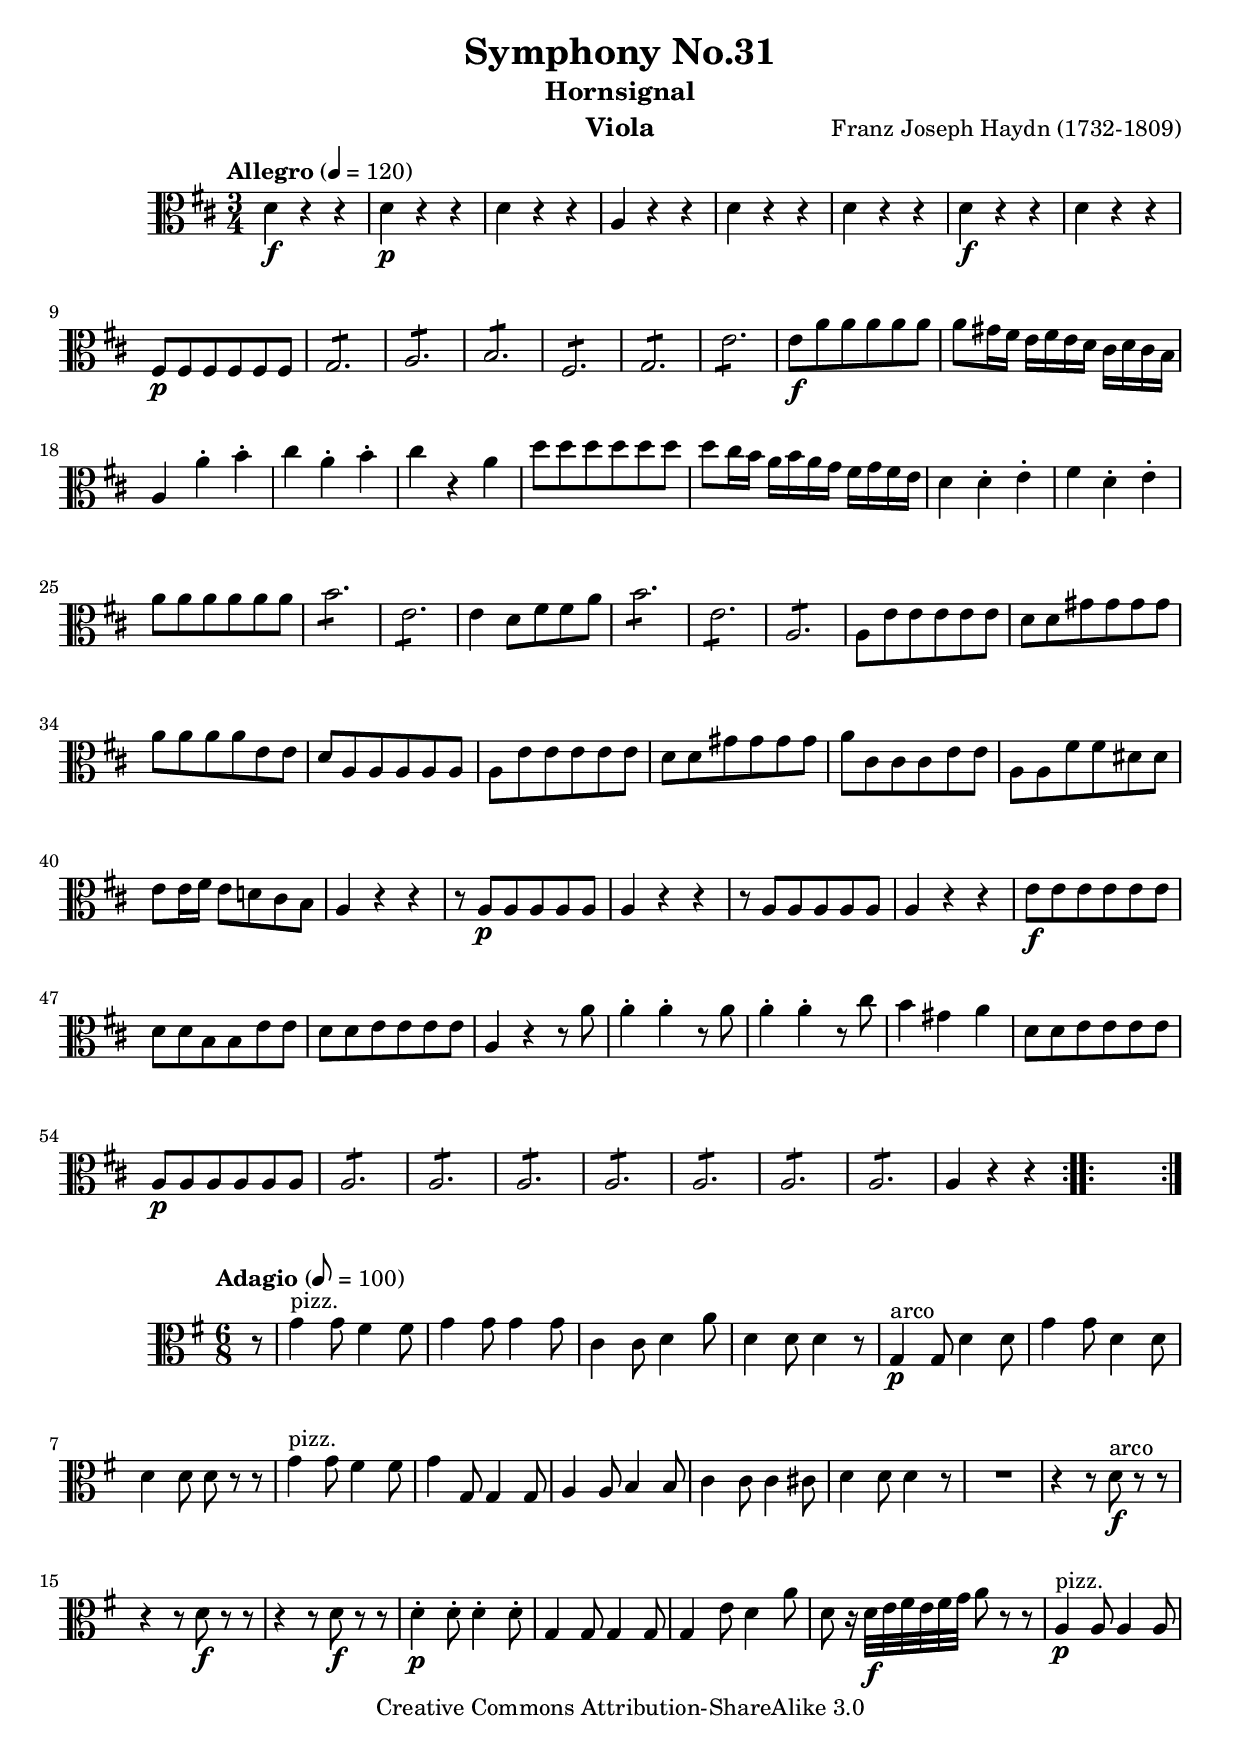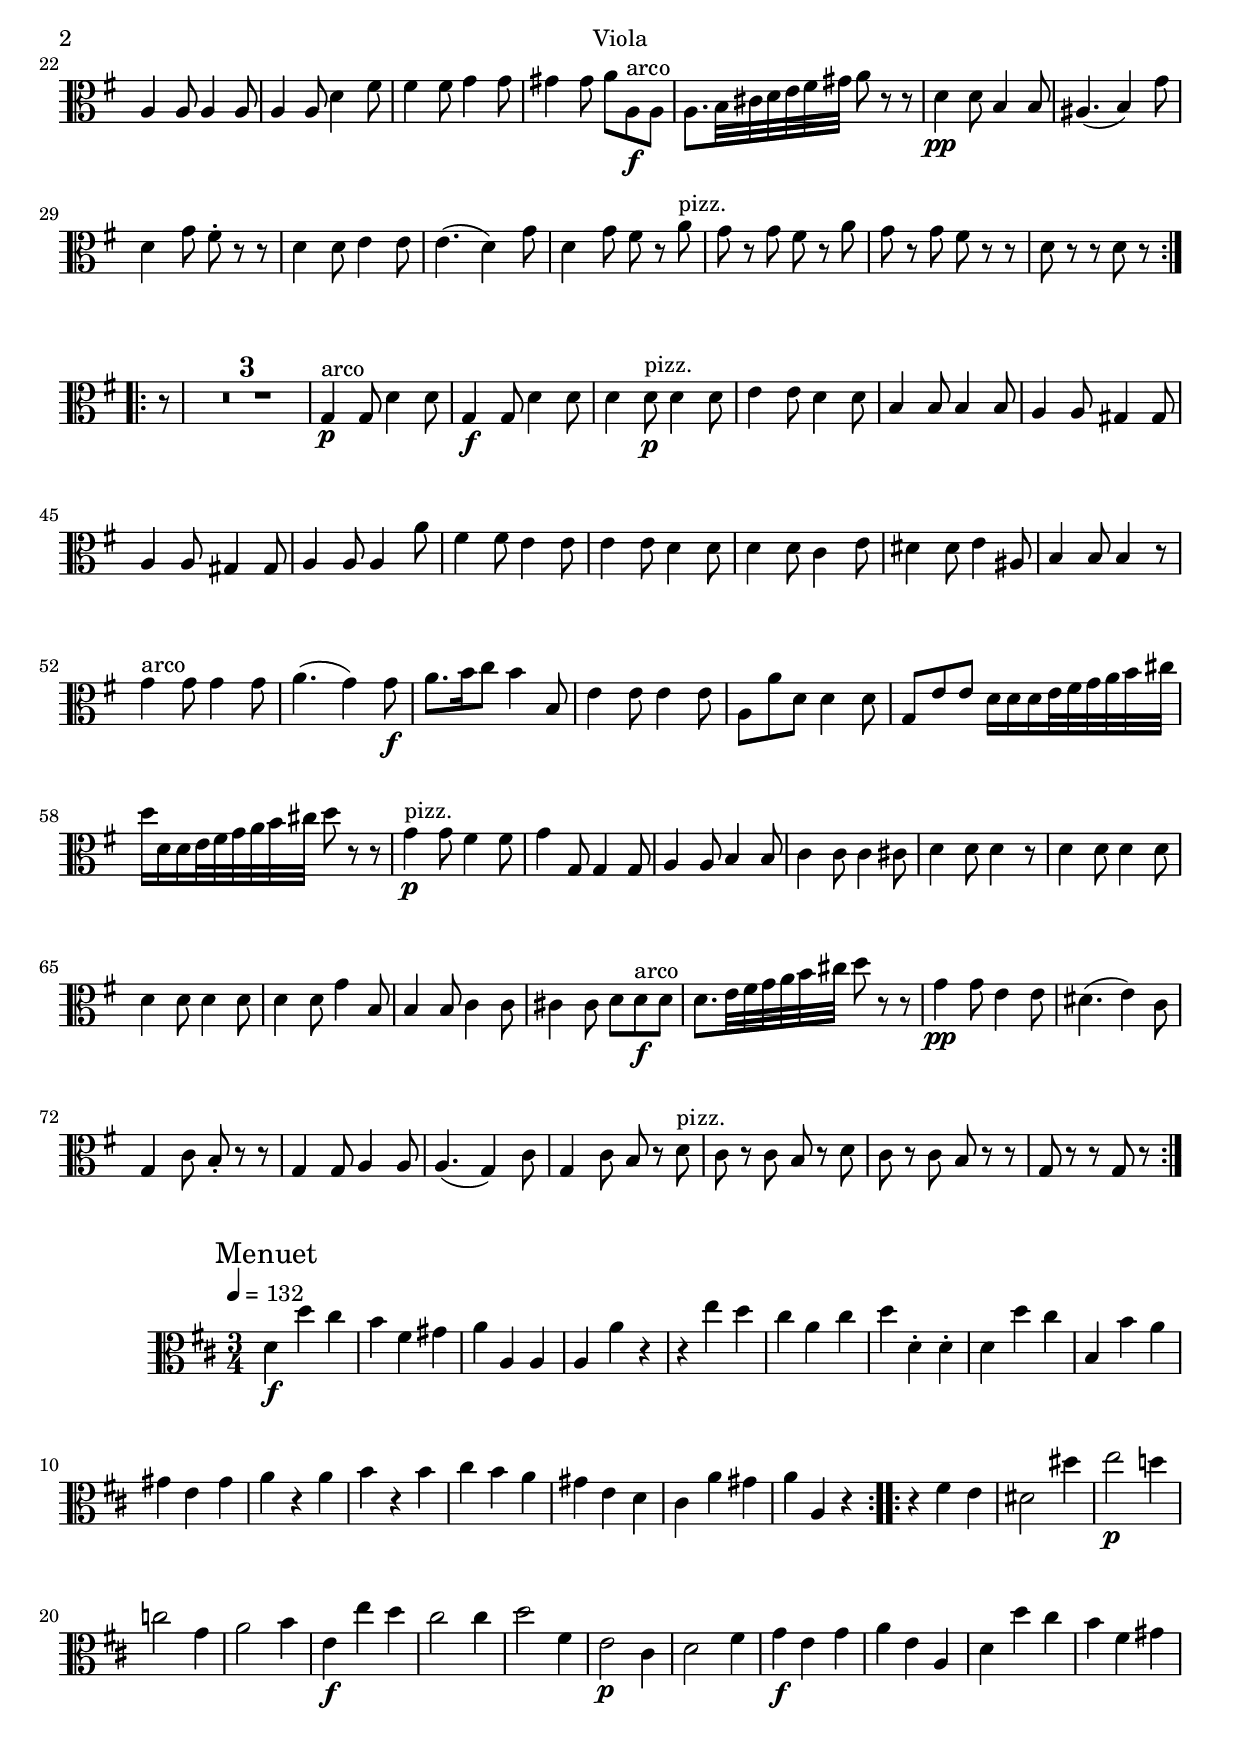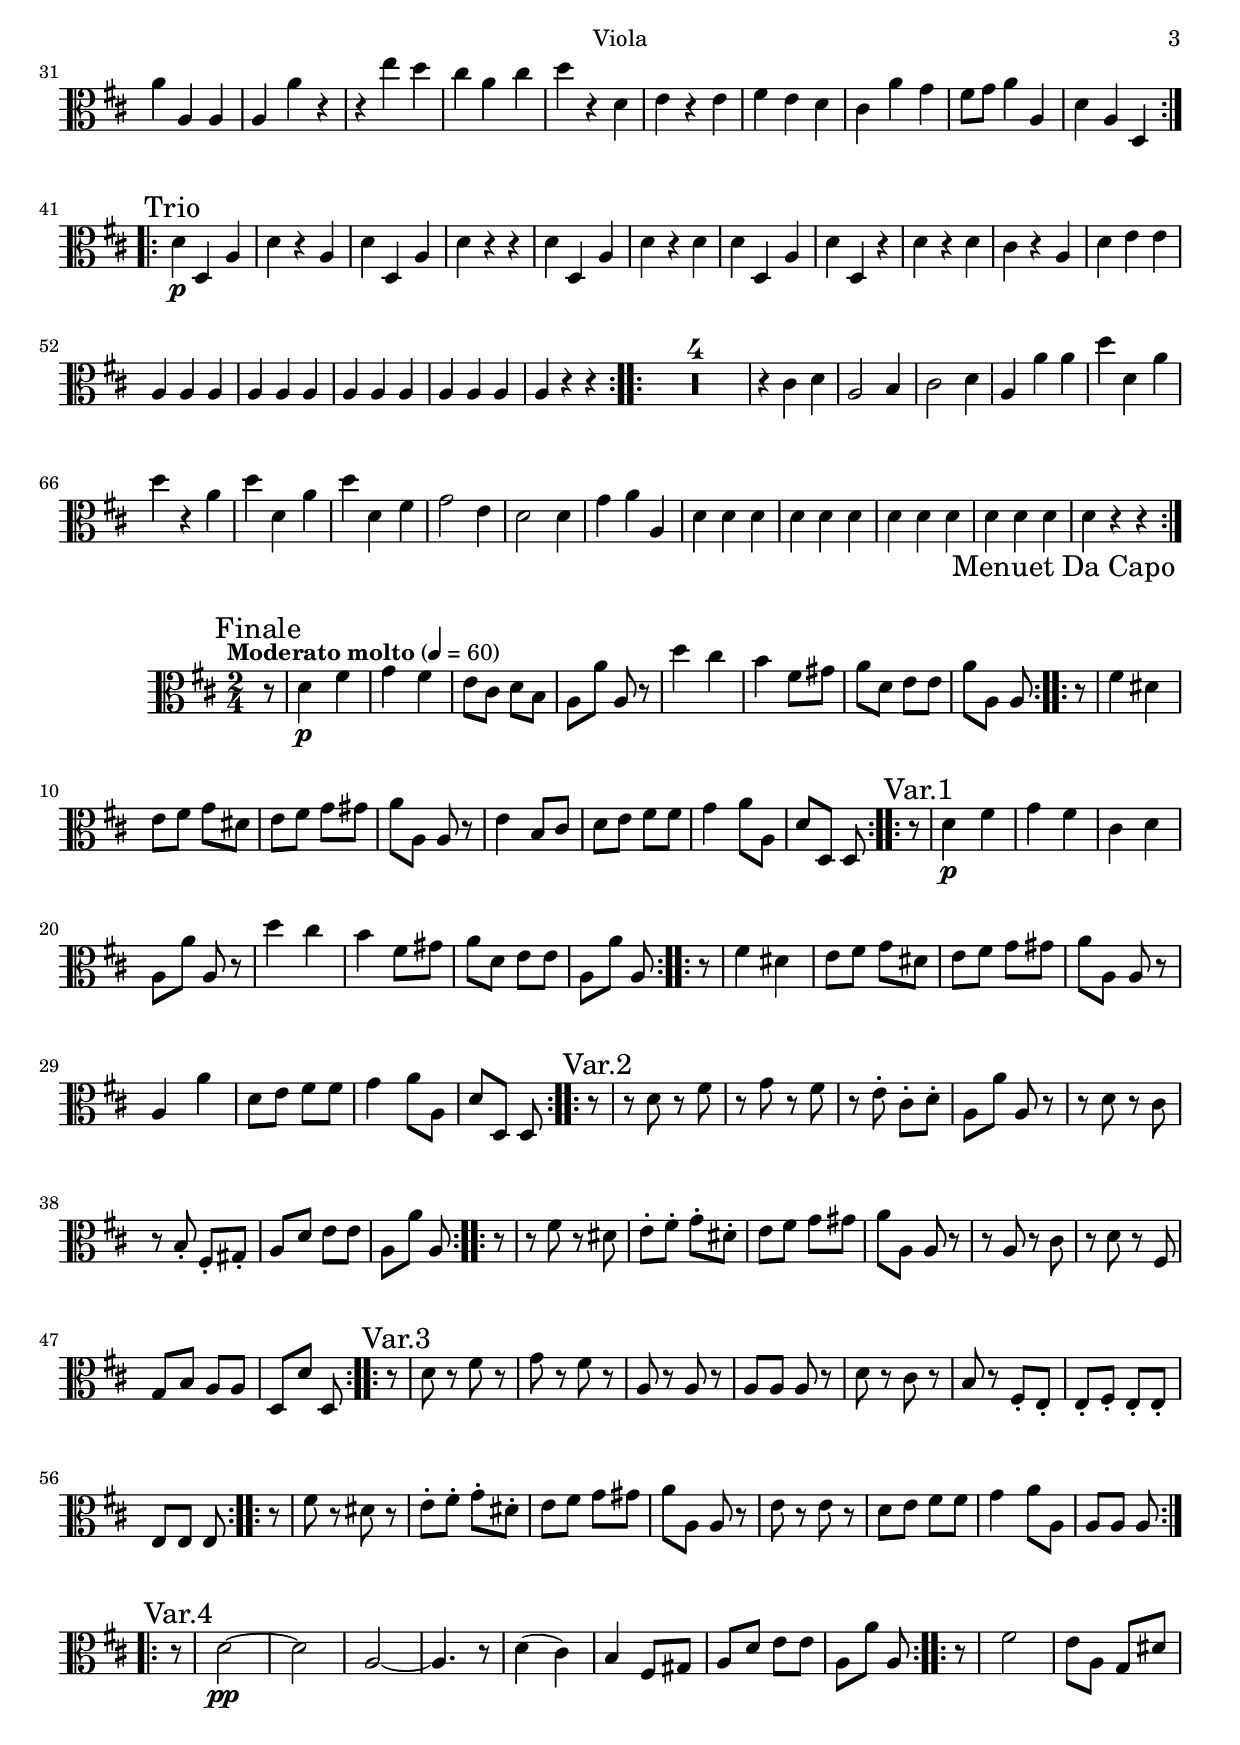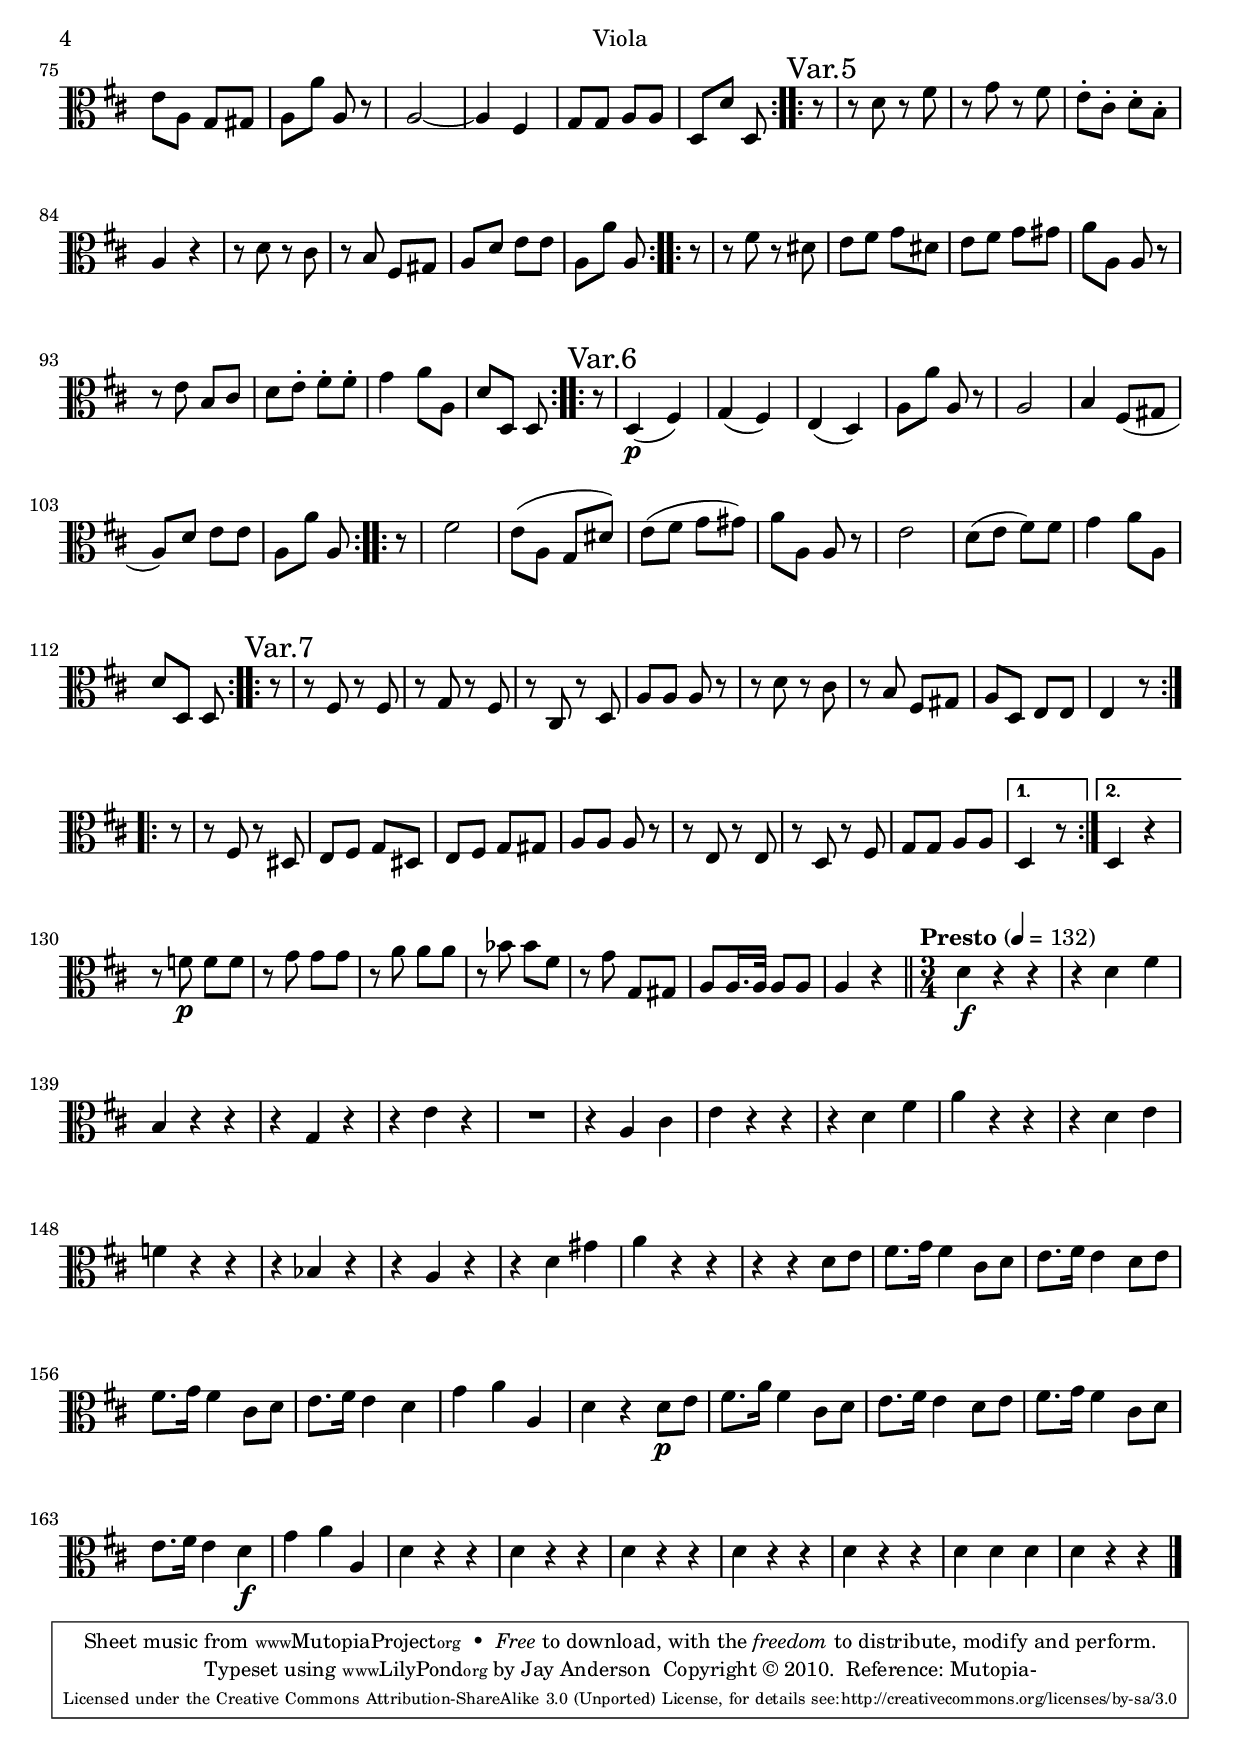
\version "2.13.16"

\include "defs.ily"
\version "2.13.16"

\include "defs.ily"

violaMvtI = \relative c'
{
  \key d \major
  \clef alto
  \repeat volta 2
  {
    d4\f r r |
    d\p r r |
    d r r |
    a r r |
    d r r |
    d r r |
    d\f r r |
    d r r |
    fis,8\p fis fis fis fis fis |
    \repeat tremolo 6 g8 |
    \repeat tremolo 6 a8 |
    \repeat tremolo 6 b8 |
    \repeat tremolo 6 fis8 |
    \repeat tremolo 6 g8 |
    \repeat tremolo 6 e'8 |
    e8\f a a a a a |
    a gis16 fis e fis e d cis d cis b |
    a4 a'-. b-. |
    cis a-. b-. |
    cis r a |
    d8 d d d d d |
    d cis16 b a b a g fis g fis e |
    d4 d-. e-. |
    fis d-. e-. |
    \repeat unfold 6 a8 |
    \repeat tremolo 6 b |
    \repeat tremolo 6 e, |
    e4 d8 fis fis a |
    \repeat tremolo 6 b |
    \repeat tremolo 6 e, |
    \repeat tremolo 6 a, |
    a e' e e e e |
    d d gis gis gis gis |
    a a a a e e |
    d a a a a a |
    a e' e e e e |
    d d gis gis gis gis |
    a cis, cis cis e e |
    a, a fis' fis dis dis |
    e8 e16 fis e8 d cis b |
    a4 r r |
    r8 a\p a a a a |
    a4 r r |
    r8 a a a a a | %source has note on down beat. Is this correct?
    a4 r r |
    e'8\f e e e e e |
    d d b b e e |
    d d e e e e |
    a,4 r r8 a' |
    a4-. a-. r8 a |
    a4-. a-. r8 cis |
    b4 gis a |
    d,8 d e e e e |
    a,\p a a a a a |
    \repeat unfold 7 {\repeat tremolo 6 a8} |
    a4 r r |
  }
}

violaMvtII = \relative c''
{
  \clef alto
  \key g \major
  \repeat volta 2
  {
    r8 |
    g4^\pizz g8 fis4 fis8 |
    g4 g8 g4 g8 |
    c,4 c8 d4 a'8 |
    d,4 d8 d4 r8 |
    g,4^\arco\p g8 d'4 d8 |
    g4 g8 d4 d8 |
    d4 d8 d r r |
    g4^\pizz g8 fis4 fis8 |
    g4 g,8 g4 g8 |
    a4 a8 b4 b8 |
    c4 c8 c4 cis8 |
    d4 d8 d4 r8 |
    R2. |
    r4 r8 d\f^\arco r r |
    r4 r8 d\f r r |
    r4 r8 d\f r r |
    d4-.\p d8-. d4-. d8-. |
    g,4 g8 g4 g8 |
    g4 e'8 d4 a'8 |
    d, r16 d32\f e fis e fis g a8 r r |
    a,4\p^\pizz a8 a4 a8 |
    a4 a8 a4 a8 |
    a4 a8 d4 fis8 |
    fis4 fis8 g4 g8 |
    gis4 gis8 a a,\f^\arco a |
    a8. b32 cis d e fis gis a8 r r |
    d,4\pp d8 b4 b8 |
    ais4.( b4) g'8 |
    d4 g8 fis-. r r |
    d4 d8 e4 e8 |
    e4.( d4) g8 |
    d4 g8 fis r a^\pizz |
    g r g fis r a |
    g r g fis r r |
    d r r d r
  }
  \repeat volta 2
  {
    r8 |
    R2.*3 |
    g,4\p^\arco g8 d'4 d8 |
    g,4\f g8 d'4 d8 |
    d4 d8\p^\pizz d4 d8 |
    e4 e8 d4 d8 |
    b4 b8 b4 b8 |
    a4 a8 gis4 gis8 |
    a4 a8 gis4 gis8 |
    a4 a8 a4 a'8 |
    fis4 fis8 e4 e8 |
    e4 e8 d4 d8 |
    d4 d8 c4 e8 |
    dis4 dis8 e4 ais,8 |
    b4 b8 b4 r8 |
    g'4^\arco g8 g4 g8 |
    a4.( g4) g8\f |
    a8. b16 c8 b4 b,8 |
    e4 e8 e4 e8 |
    a, a' d, d4 d8 |
    g, e' e d16 d d e32 fis g a b cis |
    d16 d, d e32 fis g a b cis d8 r r |
    g,4\p^\pizz g8 fis4 fis8 |
    g4 g,8 g4 g8 |
    a4 a8 b4 b8 |
    c4 c8 c4 cis8 |
    d4 d8 d4 r8 |
    d4 d8 d4 d8 |
    d4 d8 d4 d8 |
    d4 d8 g4 b,8 |
    b4 b8 c4 c8 |
    cis4 cis8 d d\f^\arco d |
    d8. e32 fis g a b cis d8 r r |
    g,4\pp g8 e4 e8 |
    dis4.( e4) c8 |
    g4 c8 b-. r r |
    g4 g8 a4 a8 |
    a4.( g4) c8 |
    g4 c8 b r d^\pizz |
    c r c b r d |
    c r c b r r |
    g r r g r
  }
}

violaMvtIII = \relative c'
{
  \key d \major
  \clef alto
  \repeat volta 2
  {
    d4\f d' cis |
    b fis gis |
    a a, a |
    a a' r  |
    r e' d |
    cis a cis |
    d d,-. d-. |
    d d' cis |
    b, b' a |
    gis e gis |
    a r a |
    b r b |
    cis b a |
    gis e d |
    cis a' gis |
    a a, r |
  }
  \repeat volta 2
  {
    r fis' e |
    dis2 dis'4 |
    e2\p d4 |
    c2 g4 |
    a2 b4 |
    e,\f e' d |
    cis2 cis4 |
    d2 fis,4 |
    e2\p cis4 |
    d2 fis4 |
    g4\f e g |
    a e a, |
    d d' cis |
    b fis gis |
    a a, a |
    a a' r |
    r e' d |
    cis a cis |
    d r d, |
    e r e |
    fis e d |
    cis a' g |
    fis8 g a4 a, |
    d a d, |
  }
  \repeat volta 2
  {
    d'4\p d, a' |
    d r a |
    d d, a' |
    d r r |
    d d, a' |
    d r d |
    d d, a' |
    d d, r |
    d' r d |
    cis r a |
    d e e |
    \repeat unfold 4 {\repeat unfold 3 a,} |
    a r r |
  }
  \repeat volta 2
  {
    R2.*4 |
    r4 cis d |
    a2 b4 |
    cis2 d4 |
    a a' a |
    d d, a' |
    d r a |
    d d, a' |
    d d, fis |
    g2 e4 |
    d2 d4 |
    g a a, |
    \repeat unfold 4 {\repeat unfold 3 d} |
    d r r |
  }
}

violaMvtIV = \relative c'
{
  \key d \major
  \clef alto
  %Intro
  \repeat volta 2
  {
    r8 |
    d4\p fis |
    g fis |
    e8 cis d b |
    a a' a, r |
    d'4 cis |
    b fis8 gis |
    a d, e e |
    a a, a
  }
  \repeat volta 2
  {
    r8 |
    fis'4 dis |
    e8 fis g dis |
    e fis g gis |
    a a, a r |
    e'4 b8 cis |
    d e fis fis |
    g4 a8 a, |
    d d, d
  }
  %Var.1
  \repeat volta 2
  {
    r8 |
    d'4\p fis |
    g fis |
    cis d |
    a8 a' a, r |
    d'4 cis |
    b fis8 gis |
    a d, e e |
    a, a' a,
  }
  \repeat volta 2
  {
    r8 |
    fis'4 dis |
    e8 fis g dis |
    e fis g gis |
    a a, a r |
    a4 a' |
    d,8 e fis fis |
    g4 a8 a, |
    d d, d
  }
  %Var.2
  \repeat volta 2
  {
    r8 |
    r d' r fis |
    r g r fis |
    r e-. cis-. d-. |
    a a' a, r |
    r d r cis |
    r b-. fis-. gis-. |
    a d e e |
    a, a' a,
  }
  \repeat volta 2
  {
    r8 |
    r fis' r dis |
    e-. fis-. g-. dis-. |
    e fis g gis |
    a a, a r |
    r a r cis |
    r d r fis, |
    g b a a |
    d, d' d,
  }
  %Var.3
  \repeat volta 2
  {
    r8 |
    d' r fis r |
    g r fis r |
    a, r a r |
    a a a r |
    d r cis r |
    b r fis-. e-. |
    e-. fis-. e-. e-. |
    e e e
  }
  \repeat volta 2
  {
    r8 |
    fis' r dis r |
    e-. fis-. g-. dis-. |
    e fis g gis |
    a a, a r |
    e' r e r |
    d e fis fis |
    g4 a8 a, |
    a a a
  }
  %Var.4
  \repeat volta 2
  {
    r8 |
    d2~\pp |
    d |
    a~ |
    a4. r8 |
    d4( cis) |
    b fis8 gis |
    a d e e |
    a, a' a,
  }
  \repeat volta 2
  {
    r8 |
    fis'2 |
    e8 a, g dis' |
    e a, g gis |
    a a' a, r |
    a2~ |
    a4 fis |
    g8 g a a |
    d, d' d,
  }
  %Var.5
  \repeat volta 2
  {
    r8 |
    r d' r fis |
    r g r fis |
    e-. cis-. d-. b-. |
    a4 r |
    r8 d r cis |
    r b fis gis |
    a d e e |
    a, a' a,
  }
  \repeat volta 2
  {
    r8 |
    r fis' r dis |
    e fis g dis |
    e fis g gis |
    a a, a r |
    r e' b cis |
    d e-. fis-. fis-. |
    g4 a8 a, |
    d d, d
  }
  %Var.6
  \repeat volta 2
  {
    r8 |
    d4(\p fis) |
    g( fis) |
    e( d) |
    a'8 a' a, r |
    a2 |
    b4 fis8( gis |
    a) d e e |
    a, a' a,
  }
  \repeat volta 2
  {
    r8 |
    fis'2 |
    e8( a, g dis') |
    e( fis g gis) |
    a a, a r |
    e'2 |
    d8( e fis) fis |
    g4 a8 a, |
    d d, d
  }
  %Var.7
  \repeat volta 2
  {
    r8 |
    r fis r fis |
    r g r fis |
    r cis r d |
    a' a a r |
    r d r cis |
    r b fis gis |
    a d, e e |
    e4 r8
  }
  \repeat volta 2
  {
    r8 |
    r fis r dis |
    e fis g dis |
    e fis g gis |
    a a a r |
    r e r e |
    r d r fis |
    g g a a |
  }
  \alternative
  {
    {d,4 r8}
    {d4 r |}
  }
  r8 f'\p f f |
  r g g g |
  r a a a |
  r bes bes fis |
  r g g, gis |
  a a16. a32 a8 a |
  a4 r

  %Presto
  d4\f r r |
  r d fis |
  b, r r |
  r g r |
  r e' r |
  R2. |
  r4 a, cis |
  e r r |
  r d fis |
  a r r |
  r d, e |
  f r r |
  r bes, r |
  r a r |
  r d gis |
  a r r |
  r4 r d,8 e |
  fis8. g16 fis4 cis8 d |
  e8. fis16 e4 d8 e |
  fis8. g16 fis4 cis8 d |
  e8. fis16 e4 d4 |
  g4 a a, |
  d r d8\p e |
  fis8. a16 fis4 cis8 d |
  e8. fis16 e4 d8 e |
  fis8. g16 fis4 cis8 d |
  e8. fis16 e4 d\f |
  g a a, |
  \repeat unfold 5 {d r r |}
  d d d |
  d r r |
}

instrument = "Viola"
\include "header.ily"

\score { \new Staff { << \violaMvtI \outlineMvtI >> } }
\score { \new Staff { << \violaMvtII \outlineMvtII >> } }
\score { \new Staff { << \violaMvtIII \outlineMvtIII >> } }
\score { \new Staff { << \violaMvtIV \outlineMvtIV >> } }
